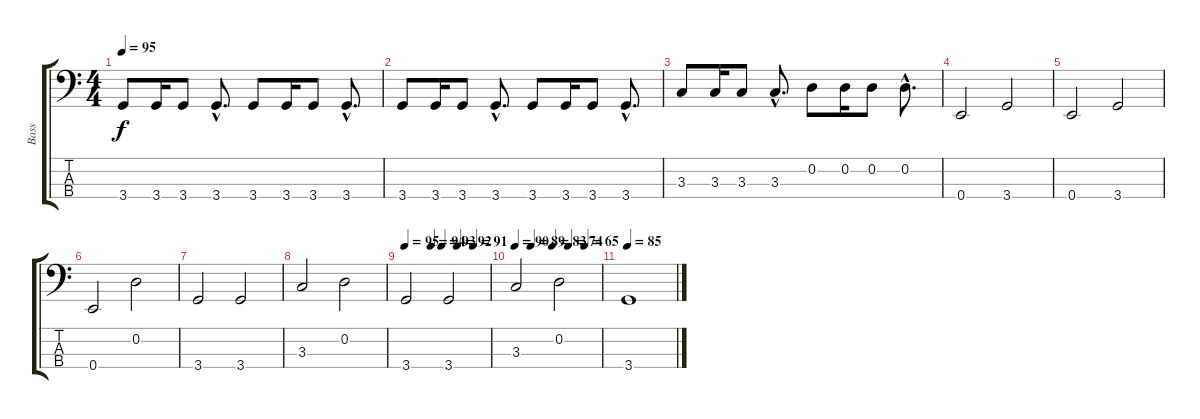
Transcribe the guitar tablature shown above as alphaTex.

\track ("Bass" "Bass") {instrument electricbassfinger}
\staff {score tabs}
\tuning (G2 D2 A1 E1) {hide}
\ts (4 4)
\tempo 95
\clef f4
\ks c
3.4.8{dy f} 3.4.16 3.4.8 3.4{hac}.8{d} 3.4.8 3.4.16 3.4.8 3.4{hac}.8{d} |
3.4.8 3.4.16 3.4.8 3.4{hac}.8{d} 3.4.8 3.4.16 3.4.8 3.4{hac}.8{d} |
3.3.8 3.3.16 3.3.8 3.3{hac}.8{d} 0.2.8 0.2.16 0.2.8 0.2{hac}.8{d} |
0.4.2 3.4.2 |
0.4.2 3.4.2 |
0.4.2 0.2.2 |
3.4.2 3.4.2 |
3.3.2 0.2.2 |
\tempo 95
\tempo (94 0.3125)
\tempo (93 0.4375)
\tempo (92 0.625)
\tempo (91 0.8125)
3.4.2 3.4.2 |
\tempo 90
\tempo (89 0.1875)
\tempo (83 0.4375)
\tempo (74 0.625)
\tempo (65 0.8125)
3.3.2 0.2.2 |
\tempo 85
3.4.1
